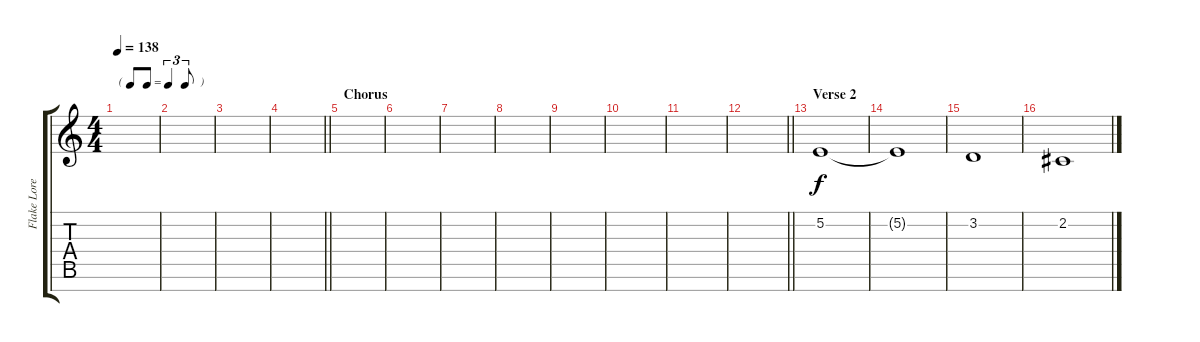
\track ("Flake Lorenz [extra keyboard]" "Flake Lore") {instrument sopranosax}
\staff {score tabs}
\tuning (E4 B3 G3 D3 A2 E2 B1) {hide}
\ts (4 4)
\tf triplet8th
\tempo 138
\clef g2
\ks c
|
|
|
\barLineRight lightlight
|
\section ("" "Chorus")
|
|
|
|
|
|
|
\barLineRight lightlight
|
\section ("" "Verse 2")
5.2.1 |
5.2{t}.1 |
3.2.1 |
2.2.1
